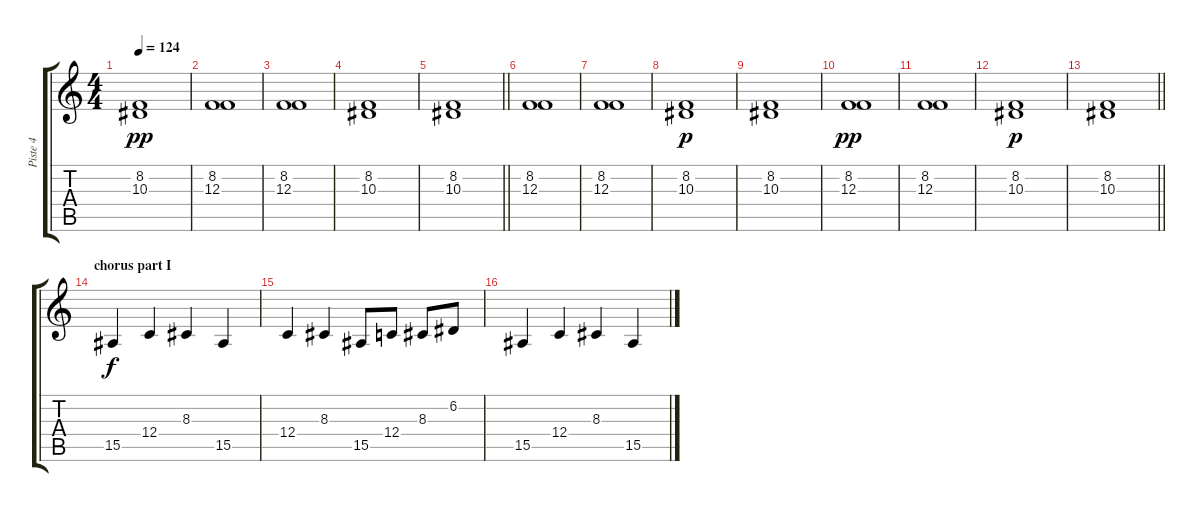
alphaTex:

\track ("Piste 4" "Piste 4") {instrument stringensemble1}
\staff {score tabs}
\tuning (D4 A3 F3 C3 G2 D2) {hide}
\ts (4 4)
\tempo 124
\clef g2
\ks c
(8.2 10.3).1{dy pp} |
(8.2 12.3).1 |
(8.2 12.3).1 |
(8.2 10.3).1 |
\barLineRight lightlight
(8.2 10.3).1 |
\section ("" "")
(8.2 12.3).1 |
(8.2 12.3).1 |
(8.2 10.3).1{dy p} |
(8.2 10.3).1 |
(8.2 12.3).1{dy pp} |
(8.2 12.3).1 |
(8.2 10.3).1{dy p} |
\barLineRight lightlight
(8.2 10.3).1 |
\section ("" "chorus part I")
15.5.4{dy f volume 14} 12.4.4 8.3.4 15.5.4 |
12.4.4 8.3.4 15.5.8 12.4.8 8.3.8 6.2.8 |
15.5.4 12.4.4 8.3.4 15.5.4
